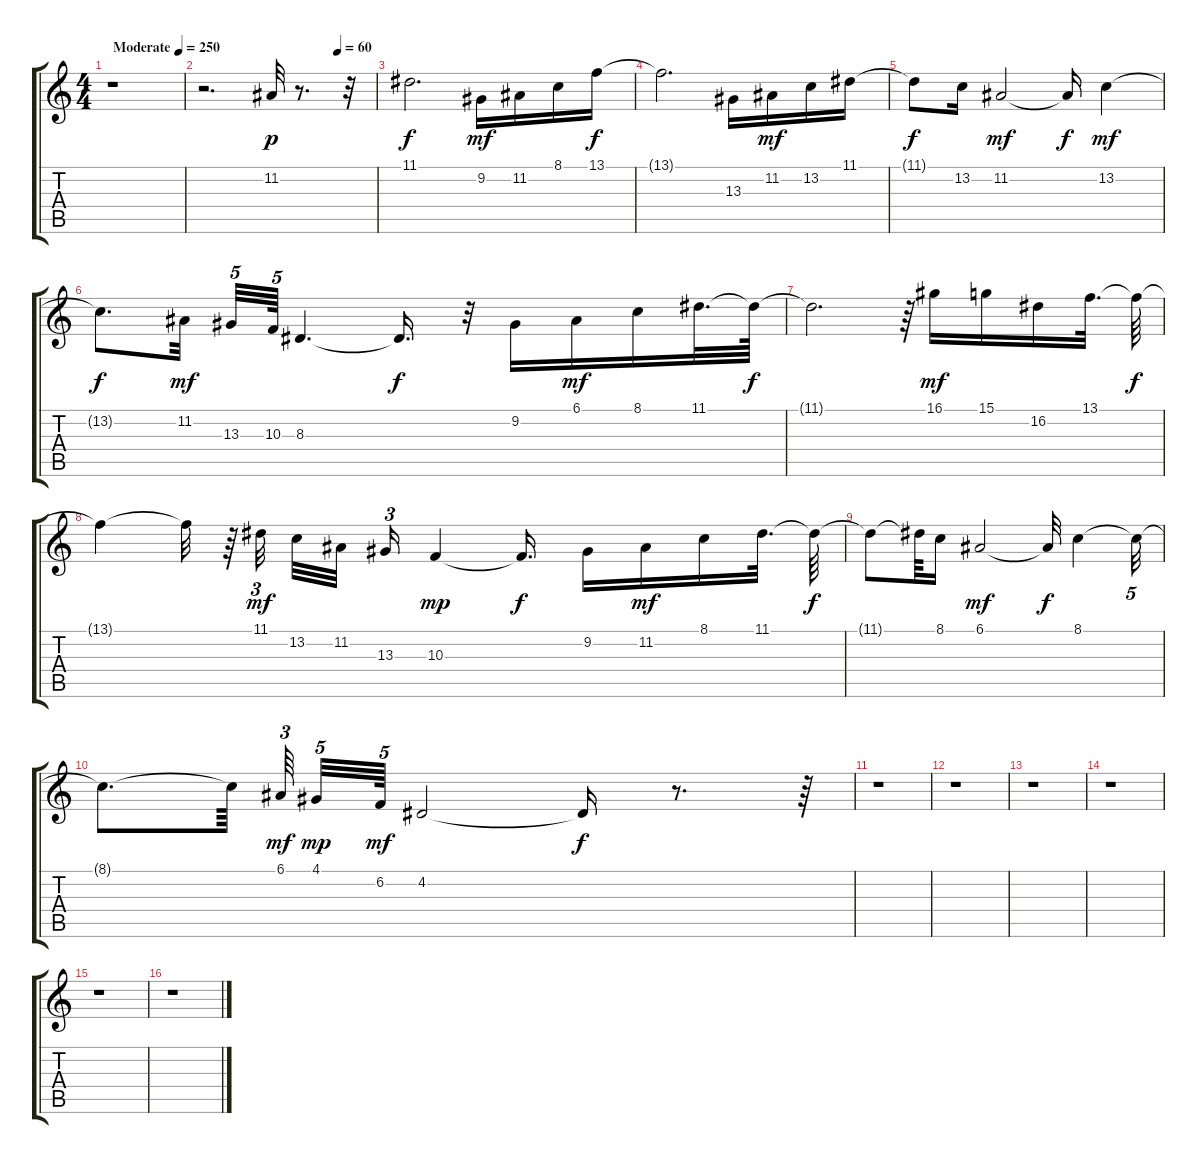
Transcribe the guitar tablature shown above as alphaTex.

\track "" {instrument recorder}
\staff {score tabs}
\tuning (E4 B3 G3 D3 A2 E2) {hide}
\ts (4 4)
\tempo (250 "Moderate")
\clef g2
\ks c
r.1{dy p instrument recorder} |
\tempo (60 0.78125)
r.2{d} 11.2.32 r.8{d} r.32 |
11.1.2{d dy f} 9.2.16{dy mf} 11.2.16 8.1.16 13.1.16{dy f} |
13.1{t}.2{d} 13.3.16 11.2.16{dy mf} 13.2.16 11.1.16 |
11.1{t}.8{dy f} 13.2.16 11.2.2{dy mf} 11.2{t}.16{dy f} 13.2.4{dy mf} |
13.2{t}.8{d dy f} 11.2.32{dy mf beam splitsecondary} 13.3.32{tu (5 4)} 10.3.64{tu (5 4)} 8.3.4{d} 8.3{t}.16{d dy f} r.32 9.2.16 6.1.16{dy mf} 8.1.16 11.1.32{d} 11.1{t}.64{dy f} |
11.1{t}.2{d} r.64 16.1.16{dy mf} 15.1.16 16.2.16 13.1.32{d} 13.1{t}.64{dy f} |
13.1{t}.4 13.1{t}.32 r.64 11.1.32{tu (3 2) dy mf beam splitsecondary} 13.2.32 11.2.32{beam splitsecondary} 13.3.16{tu (3 2)} 10.3.4{dy mp} 10.3{t}.16{d dy f} 9.2.16 11.2.16{dy mf} 8.1.16 11.1.32{d} 11.1{t}.64{dy f} |
11.1{t}.8 11.1{t}.64 8.1.16 6.1.2{dy mf} 6.1{t}.32{dy f} 8.1.4 8.1{t}.32{tu (5 4)} |
8.1{t}.8{d} 8.1{t}.64{beam splitsecondary} 6.1.64{tu (3 2) dy mf} 4.1.32{tu (5 4) dy mp} 6.2.64{tu (5 4) dy mf} 4.2.2 4.2{t}.16{dy f} r.8{d} r.64 |
r.1 |
r.1 |
r.1 |
r.1 |
r.1 |
r.1
